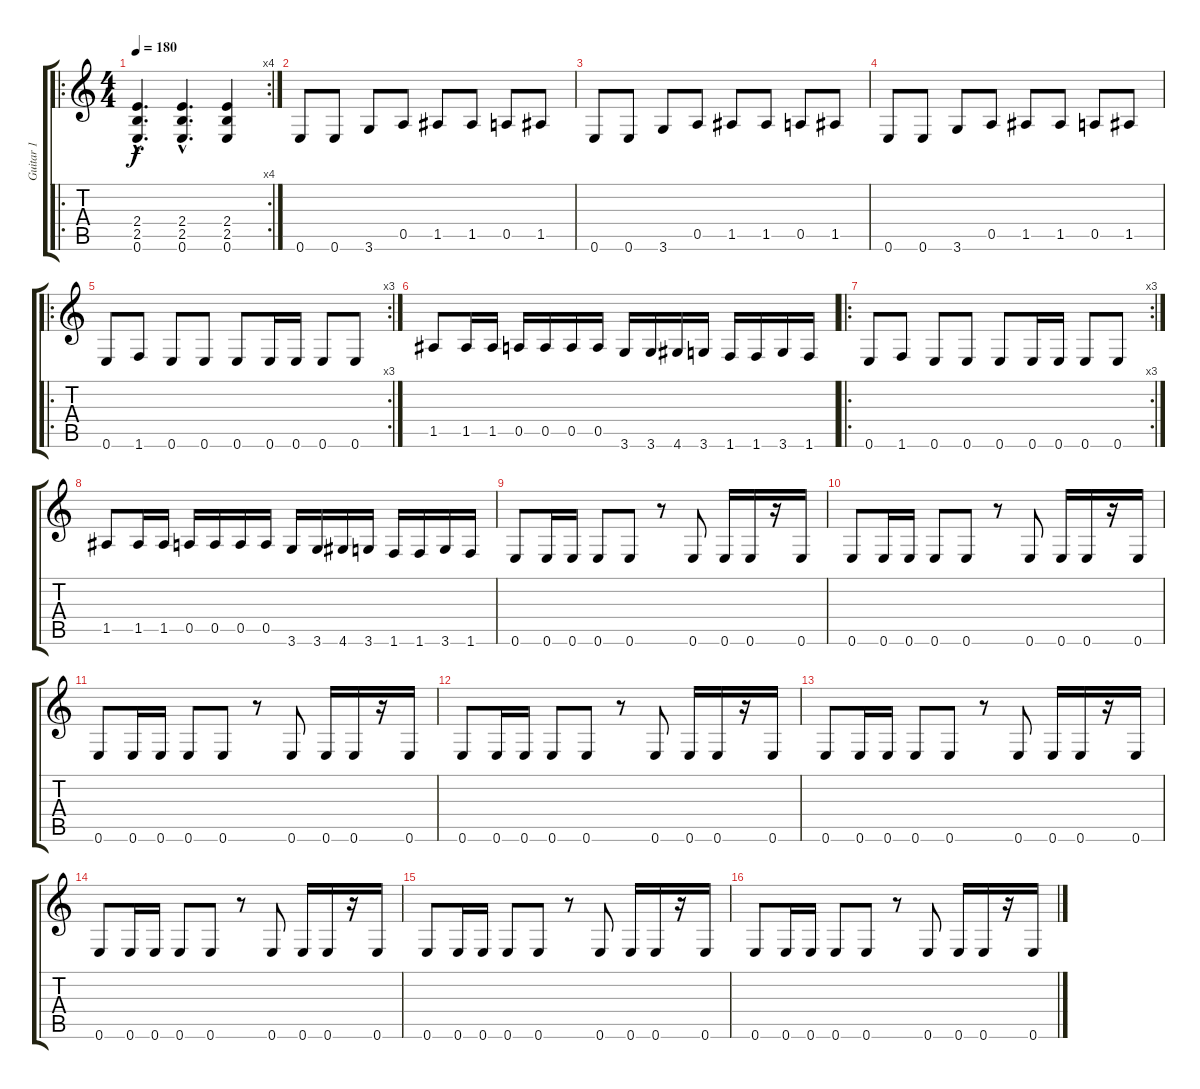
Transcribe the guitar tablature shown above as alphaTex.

\track ("Guitar 1" "Guitar 1") {instrument distortionguitar}
\staff {score tabs}
\tuning (E4 B3 G3 D3 A2 E2) {hide}
\ro
\rc 4
\ts (4 4)
\tempo 180
\clef g2
\ks c
(2.4{hac} 2.5{hac} 0.6{hac}).4{d dy f instrument distortionguitar} (2.4{hac} 2.5{hac} 0.6{hac}).4{d} (2.4 2.5 0.6).4 |
0.6.8 0.6.8 3.6.8 0.5.8 1.5.8 1.5.8 0.5.8 1.5.8 |
0.6.8 0.6.8 3.6.8 0.5.8 1.5.8 1.5.8 0.5.8 1.5.8 |
0.6.8 0.6.8 3.6.8 0.5.8 1.5.8 1.5.8 0.5.8 1.5.8 |
\ro
\rc 3
0.6.8 1.6.8 0.6.8 0.6.8 0.6.8 0.6.16 0.6.16 0.6.8 0.6.8 |
1.5.8 1.5.16 1.5.16 0.5.16 0.5.16 0.5.16 0.5.16 3.6.16 3.6.16 4.6.16 3.6.16 1.6.16 1.6.16 3.6.16 1.6.16 |
\ro
\rc 3
0.6.8 1.6.8 0.6.8 0.6.8 0.6.8 0.6.16 0.6.16 0.6.8 0.6.8 |
1.5.8 1.5.16 1.5.16 0.5.16 0.5.16 0.5.16 0.5.16 3.6.16 3.6.16 4.6.16 3.6.16 1.6.16 1.6.16 3.6.16 1.6.16 |
0.6.8 0.6.16 0.6.16 0.6.8 0.6.8 r.8 0.6.8 0.6.16 0.6.16 r.16 0.6.16 |
0.6.8 0.6.16 0.6.16 0.6.8 0.6.8 r.8 0.6.8 0.6.16 0.6.16 r.16 0.6.16 |
0.6.8 0.6.16 0.6.16 0.6.8 0.6.8 r.8 0.6.8 0.6.16 0.6.16 r.16 0.6.16 |
0.6.8 0.6.16 0.6.16 0.6.8 0.6.8 r.8 0.6.8 0.6.16 0.6.16 r.16 0.6.16 |
0.6.8 0.6.16 0.6.16 0.6.8 0.6.8 r.8 0.6.8 0.6.16 0.6.16 r.16 0.6.16 |
0.6.8 0.6.16 0.6.16 0.6.8 0.6.8 r.8 0.6.8 0.6.16 0.6.16 r.16 0.6.16 |
0.6.8 0.6.16 0.6.16 0.6.8 0.6.8 r.8 0.6.8 0.6.16 0.6.16 r.16 0.6.16 |
0.6.8 0.6.16 0.6.16 0.6.8 0.6.8 r.8 0.6.8 0.6.16 0.6.16 r.16 0.6.16
